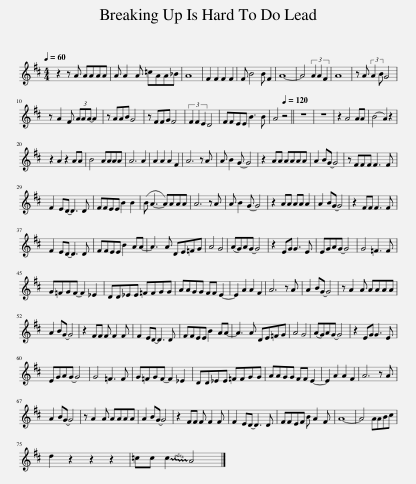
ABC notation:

X:1
L:1/8
Q:1/4=60
M:4/4
I:linebreak $
K:D
V:1 treble
V:1
 z2 z A AAAA | A A2 A =cAA_B | A8 | F2 F2 F2 F2 | F B4 B F2 | %5
 A8- | A4 (3A2 A2 F2 | A8 | z A (3:2:2A2 B G4 |$ z A2 F (3AAA- A2 | %10
 z AAB G4 | z FFG F4 | (3F2 F2 E2 D4 | FFEE B3 B | A4[Q:1/4=120] z4 || %15
 z8 | z8 | z2 A4 AA | (B4 A2) z2 |$ z2 A2 z2 AA | %20
 B4 AAAA | A6 A2 | A2 A2 A2 F2 | A6 z A | A B2 G- G4 | %25
 z2 AA AAAA | A2 BG- G4 | z FFF F3 F |$ F2 ED- D3 D | FFEE B2 B2 | %30
 (B A3- A)AAA | A6 z A | A B2 G- G4 | z2 AA AA A2 | A2 BG- G4 | %35
 z2 FF F3 F |$ F2 ED- D3 D | FFEE B2 AA- | A3 A DE=FG | A4 G4 | %40
 (AG)AG- G4 | z2 EG G3 E | EGAG- G4 | G4 =F3 F |$ G=FGF- F2 _E2 | %45
 DD_EE =FFGG | AAGG FF E2- | E2 A2 A2 F2 | A6 z A | A2 BG- G4 | %50
 z A2 A AAAA |$ A2 BG- G4 | z2 FF F F2 F | F2 ED- D3 D | FFEE B2 AA- | %55
 A3 A DE=FG | A4 G4 | (AG)AG- G4 | z2 EG G3 E |$ EGAG- G4 | %60
 G4 =F3 F | G=FGF- F2 _E2 | DD_EE =FFGG | AAGG FF E2- | E2 A2 A2 F2 | %65
 A6 z A |$ A2 BG- G4 | z A2 A AAAA | A2 BG- G4 | z2 FF F F2 F | %70
 F2 ED- D3 D | FFEF B A2 F | A8- | A4 AABc |$ d2 z2 z2 z2 | %75
 =cc !~(!c2 !~)!A4 |] %76
